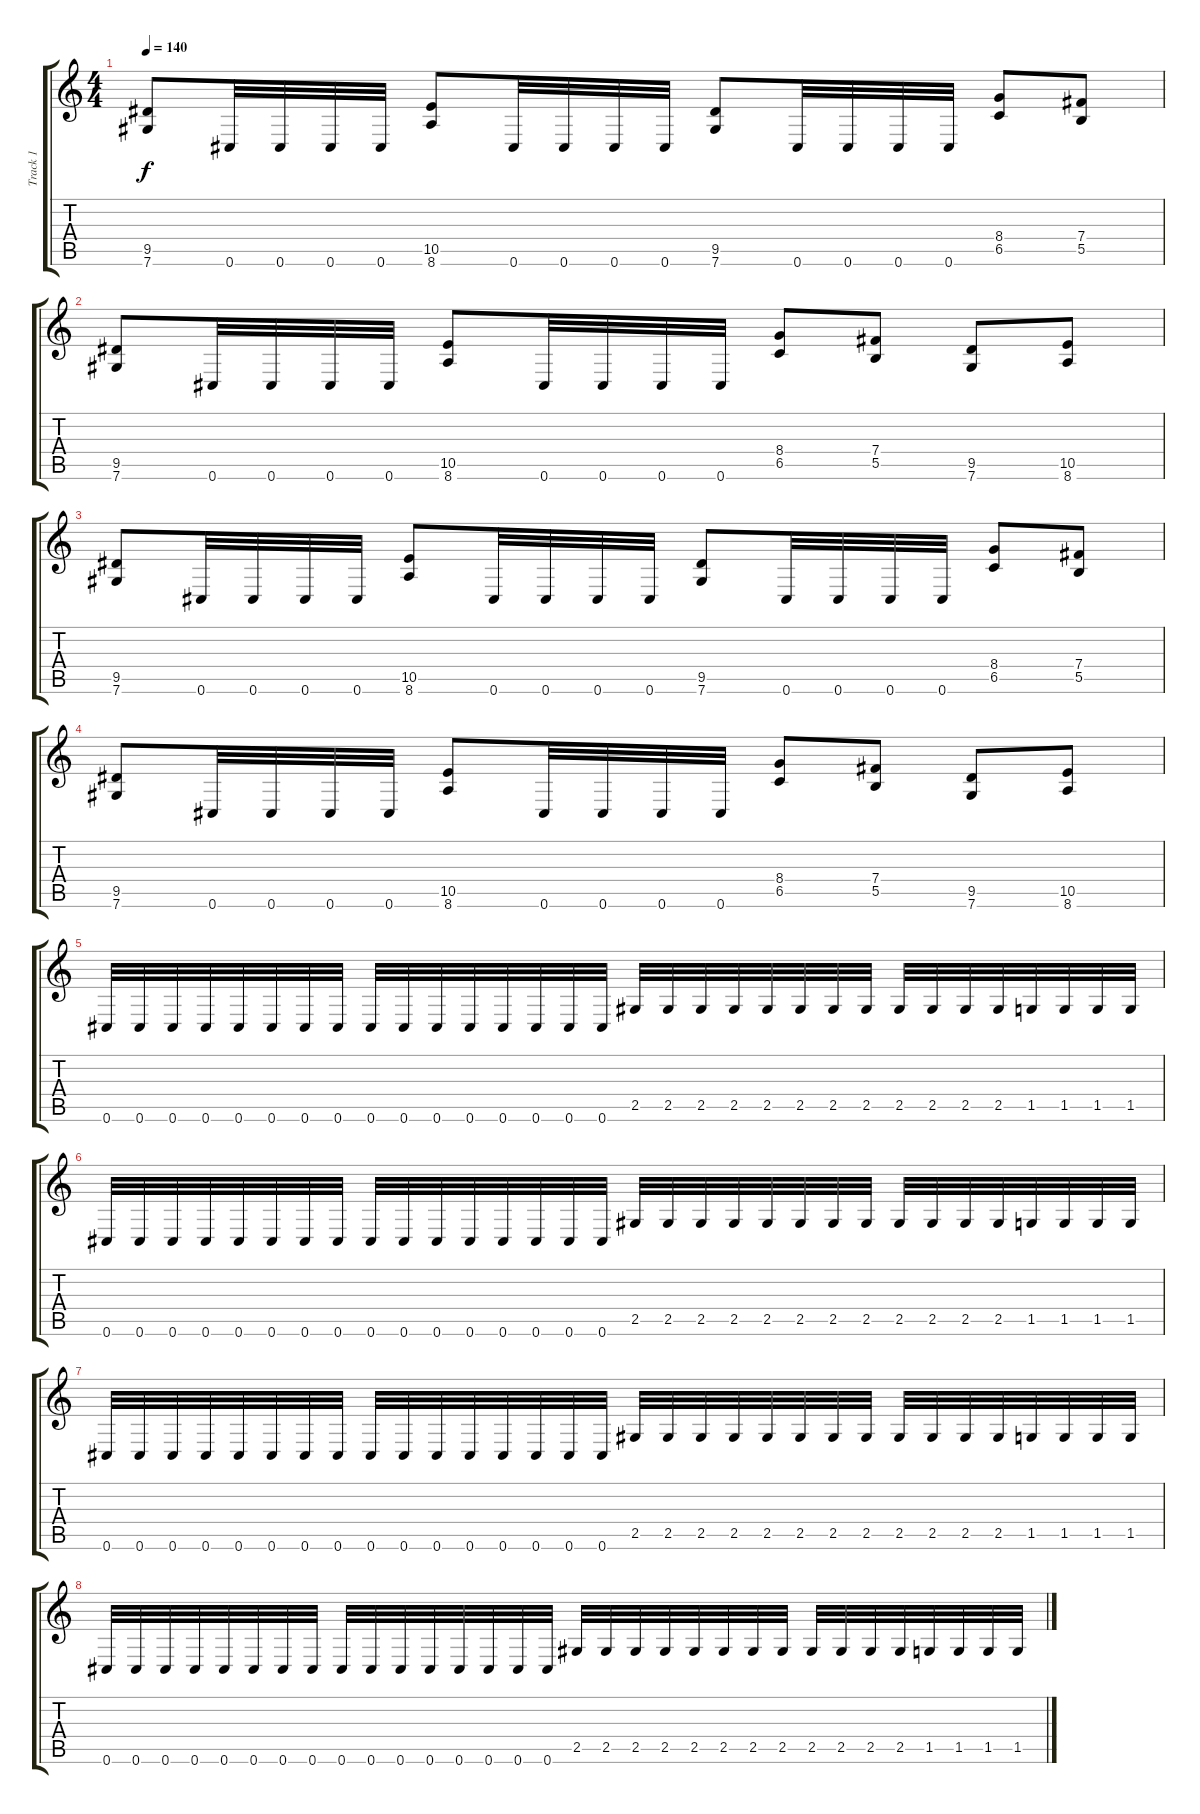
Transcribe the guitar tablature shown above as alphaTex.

\track ("Track 1" "Track 1") {instrument distortionguitar}
\staff {score tabs}
\tuning (Db4 Ab3 E3 B2 Gb2 Db2) {hide}
\ts (4 4)
\tempo 140
\clef g2
\ks c
(9.5 7.6).8{dy f} 0.6.32 0.6.32 0.6.32 0.6.32 (10.5 8.6).8 0.6.32 0.6.32 0.6.32 0.6.32 (9.5 7.6).8 0.6.32 0.6.32 0.6.32 0.6.32 (8.4 6.5).8 (7.4 5.5).8 |
(9.5 7.6).8 0.6.32 0.6.32 0.6.32 0.6.32 (10.5 8.6).8 0.6.32 0.6.32 0.6.32 0.6.32 (8.4 6.5).8 (7.4 5.5).8 (9.5 7.6).8 (10.5 8.6).8 |
(9.5 7.6).8 0.6.32 0.6.32 0.6.32 0.6.32 (10.5 8.6).8 0.6.32 0.6.32 0.6.32 0.6.32 (9.5 7.6).8 0.6.32 0.6.32 0.6.32 0.6.32 (8.4 6.5).8 (7.4 5.5).8 |
(9.5 7.6).8 0.6.32 0.6.32 0.6.32 0.6.32 (10.5 8.6).8 0.6.32 0.6.32 0.6.32 0.6.32 (8.4 6.5).8 (7.4 5.5).8 (9.5 7.6).8 (10.5 8.6).8 |
0.6.32 0.6.32 0.6.32 0.6.32 0.6.32 0.6.32 0.6.32 0.6.32 0.6.32 0.6.32 0.6.32 0.6.32 0.6.32 0.6.32 0.6.32 0.6.32 2.5.32 2.5.32 2.5.32 2.5.32 2.5.32 2.5.32 2.5.32 2.5.32 2.5.32 2.5.32 2.5.32 2.5.32 1.5.32 1.5.32 1.5.32 1.5.32 |
0.6.32 0.6.32 0.6.32 0.6.32 0.6.32 0.6.32 0.6.32 0.6.32 0.6.32 0.6.32 0.6.32 0.6.32 0.6.32 0.6.32 0.6.32 0.6.32 2.5.32 2.5.32 2.5.32 2.5.32 2.5.32 2.5.32 2.5.32 2.5.32 2.5.32 2.5.32 2.5.32 2.5.32 1.5.32 1.5.32 1.5.32 1.5.32 |
0.6.32 0.6.32 0.6.32 0.6.32 0.6.32 0.6.32 0.6.32 0.6.32 0.6.32 0.6.32 0.6.32 0.6.32 0.6.32 0.6.32 0.6.32 0.6.32 2.5.32 2.5.32 2.5.32 2.5.32 2.5.32 2.5.32 2.5.32 2.5.32 2.5.32 2.5.32 2.5.32 2.5.32 1.5.32 1.5.32 1.5.32 1.5.32 |
0.6.32 0.6.32 0.6.32 0.6.32 0.6.32 0.6.32 0.6.32 0.6.32 0.6.32 0.6.32 0.6.32 0.6.32 0.6.32 0.6.32 0.6.32 0.6.32 2.5.32 2.5.32 2.5.32 2.5.32 2.5.32 2.5.32 2.5.32 2.5.32 2.5.32 2.5.32 2.5.32 2.5.32 1.5.32 1.5.32 1.5.32 1.5.32
